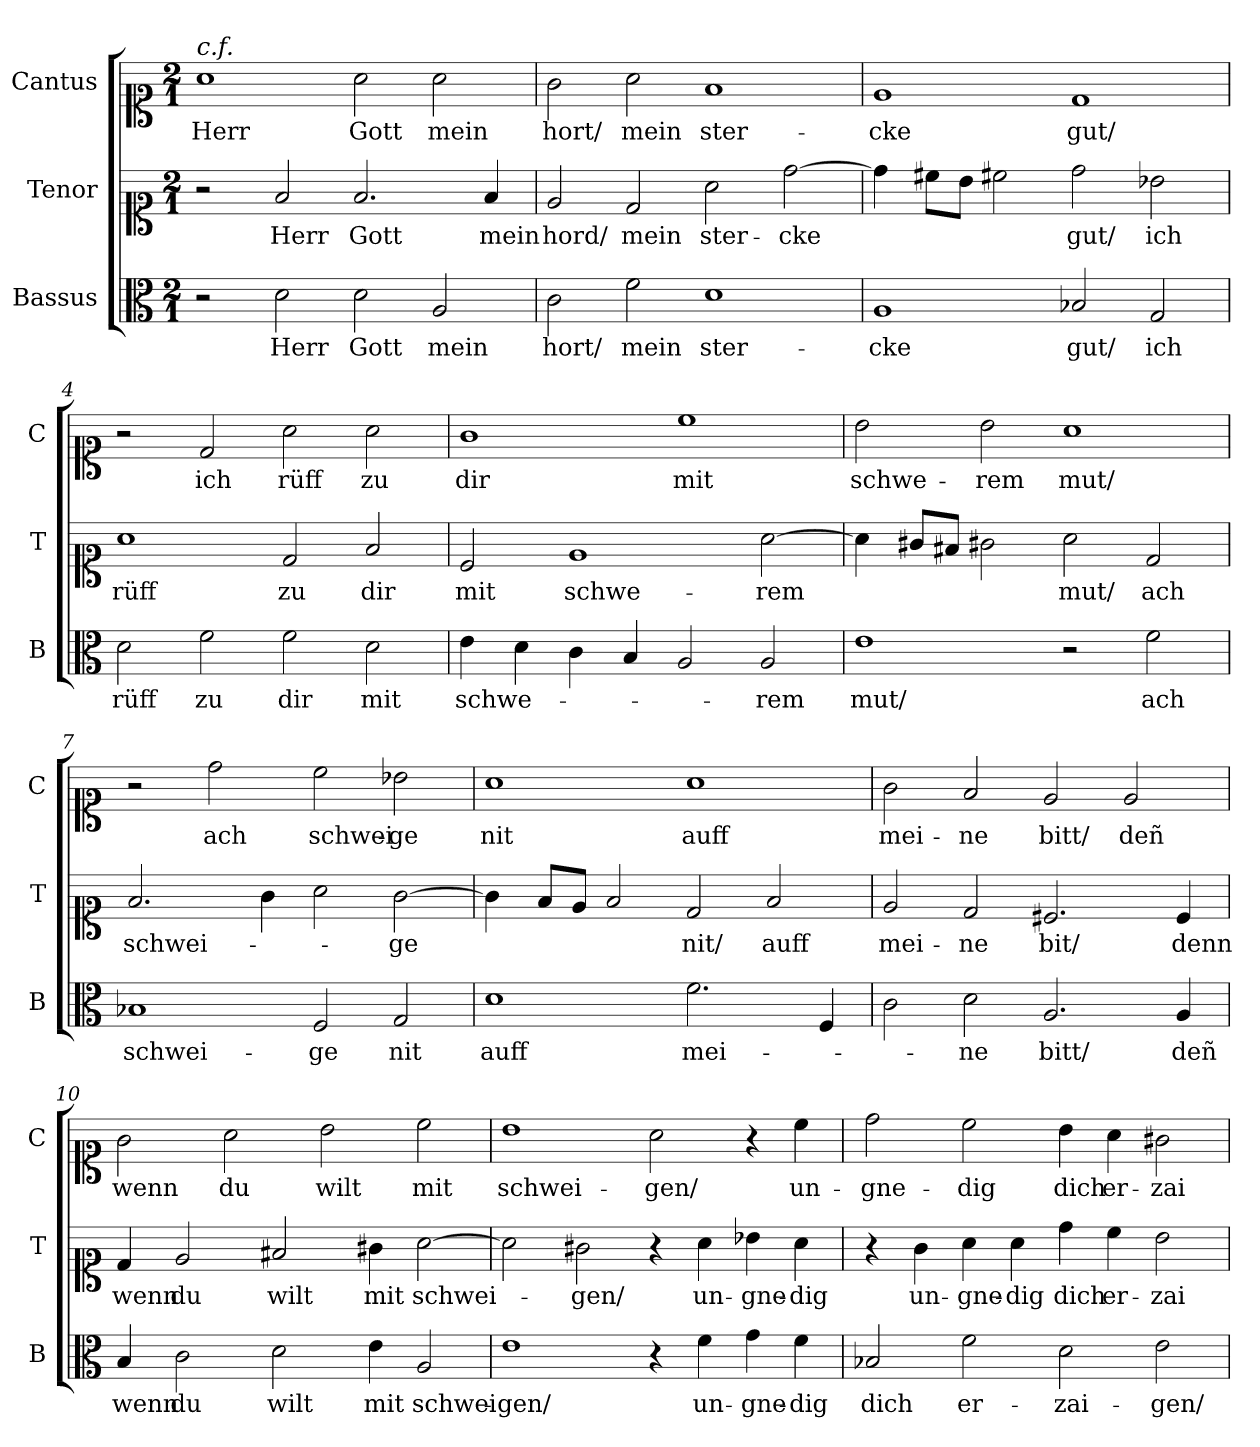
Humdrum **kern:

**kern	**text	**kern	**text	**kern	**text
*part3	*part3	*part2	*part2	*part1	*part1
*staff3	*staff3	*staff2	*staff2	*staff1	*staff1
*I"Bassus	*	*I"Tenor	*	*I"Cantus	*
*I'B	*	*I'T	*	*I'C	*
*clefC3	*	*clefC1	*	*clefC1	*
*k[]	*	*k[]	*	*k[]	*
*D:dor	*	*D:dor	*	*D:dor	*
*M2/1	*	*M2/1	*	*M2/1	*
*MM180	*	*MM180	*	*MM180	*
=1	=1	=1	=1	=1	=1
!	!	!	!	!LO:TX:a:i:t=c.f.	!
2r	.	2r	.	1a	Herr
2d	Herr	2f	Herr	.	.
2d	Gott	2.f	Gott	2a	Gott
2A	mein	.	.	2a	mein
.	.	4f	mein	.	.
=2	=2	=2	=2	=2	=2
2c	hort/	2e	hord/	2g	hort/
2f	mein	2d	mein	2a	mein
1d	ster-	2a	ster-	1f	ster-
.	.	[2dd	-cke	.	.
=3	=3	=3	=3	=3	=3
1A	-cke	4dd]	.	1e	-cke
.	.	8cc#X\L	.	.	.
.	.	8b\J	.	.	.
.	.	2cc#X	.	.	.
2B-X	gut/	2dd	gut/	1d	gut/
2G	ich	2b-X	ich	.	.
=4	=4	=4	=4	=4	=4
2d	rüff	1a	rüff	2r	.
2f	zu	.	.	2d	ich
2f	dir	2d	zu	2a	rüff
2d	mit	2f	dir	2a	zu
=5	=5	=5	=5	=5	=5
4e	schwe-	2c	mit	1g	dir
4d	.	.	.	.	.
4c	.	1e	schwe-	.	.
4B	.	.	.	.	.
2A	.	.	.	1cc	mit
2A	-rem	[2a	-rem	.	.
=6	=6	=6	=6	=6	=6
1e	mut/	4a]	.	2b	schwe-
.	.	8g#X/L	.	.	.
.	.	8f#X/J	.	.	.
.	.	2g#X	.	2b	-rem
2r	.	2a	mut/	1a	mut/
2f	ach	2d	ach	.	.
=7	=7	=7	=7	=7	=7
1B-X	schwei-	2.f	schwei-	2r	.
.	.	.	.	2dd	ach
.	.	4g	.	.	.
2F	-ge	2a	.	2cc	schwei-
2G	nit	[2g	-ge	2b-X	-ge
=8	=8	=8	=8	=8	=8
1d	auff	4g]	.	1a	nit
.	.	8f/L	.	.	.
.	.	8e/J	.	.	.
.	.	2f	.	.	.
2.f	mei-	2d	nit/	1a	auff
.	.	2f	auff	.	.
4F	.	.	.	.	.
=9	=9	=9	=9	=9	=9
2c	.	2e	mei-	2g	mei-
2d	-ne	2d	-ne	2f	-ne
2.A	bitt/	2.c#X	bit/	2e	bitt/
.	.	.	.	2e	deñ
4A	deñ	4c#	denn	.	.
=10	=10	=10	=10	=10	=10
4B	wenn	4d	wenn	2g	wenn
2c	du	2e	du	.	.
.	.	.	.	2a	du
2d	wilt	2f#X	wilt	.	.
.	.	.	.	2b	wilt
4e	mit	4g#X	mit	.	.
2A	schwei-	[2a	schwei-	2cc	mit
=11	=11	=11	=11	=11	=11
1e	-gen/	2a]	.	1b	schwei-
.	.	2g#X	-gen/	.	.
4r	.	4r	.	2a	-gen/
4f	un-	4a	un-	.	.
4g	-gne-	4b-X	-gne-	4r	.
4f	-dig	4a	-dig	4cc	un-
=12	=12	=12	=12	=12	=12
2B-X	dich	4r	.	2dd	-gne-
.	.	4g	un-	.	.
2f	er-	4a	-gne-	2cc	-dig
.	.	4a	-dig	.	.
2d	-zai-	4dd	dich	4b	dich
.	.	4cc	er-	4a	er-
2e	-gen/	2b	-zai-	2g#X	-zai-
=	=	=	=	=	=
*-	*-	*-	*-	*-	*-
